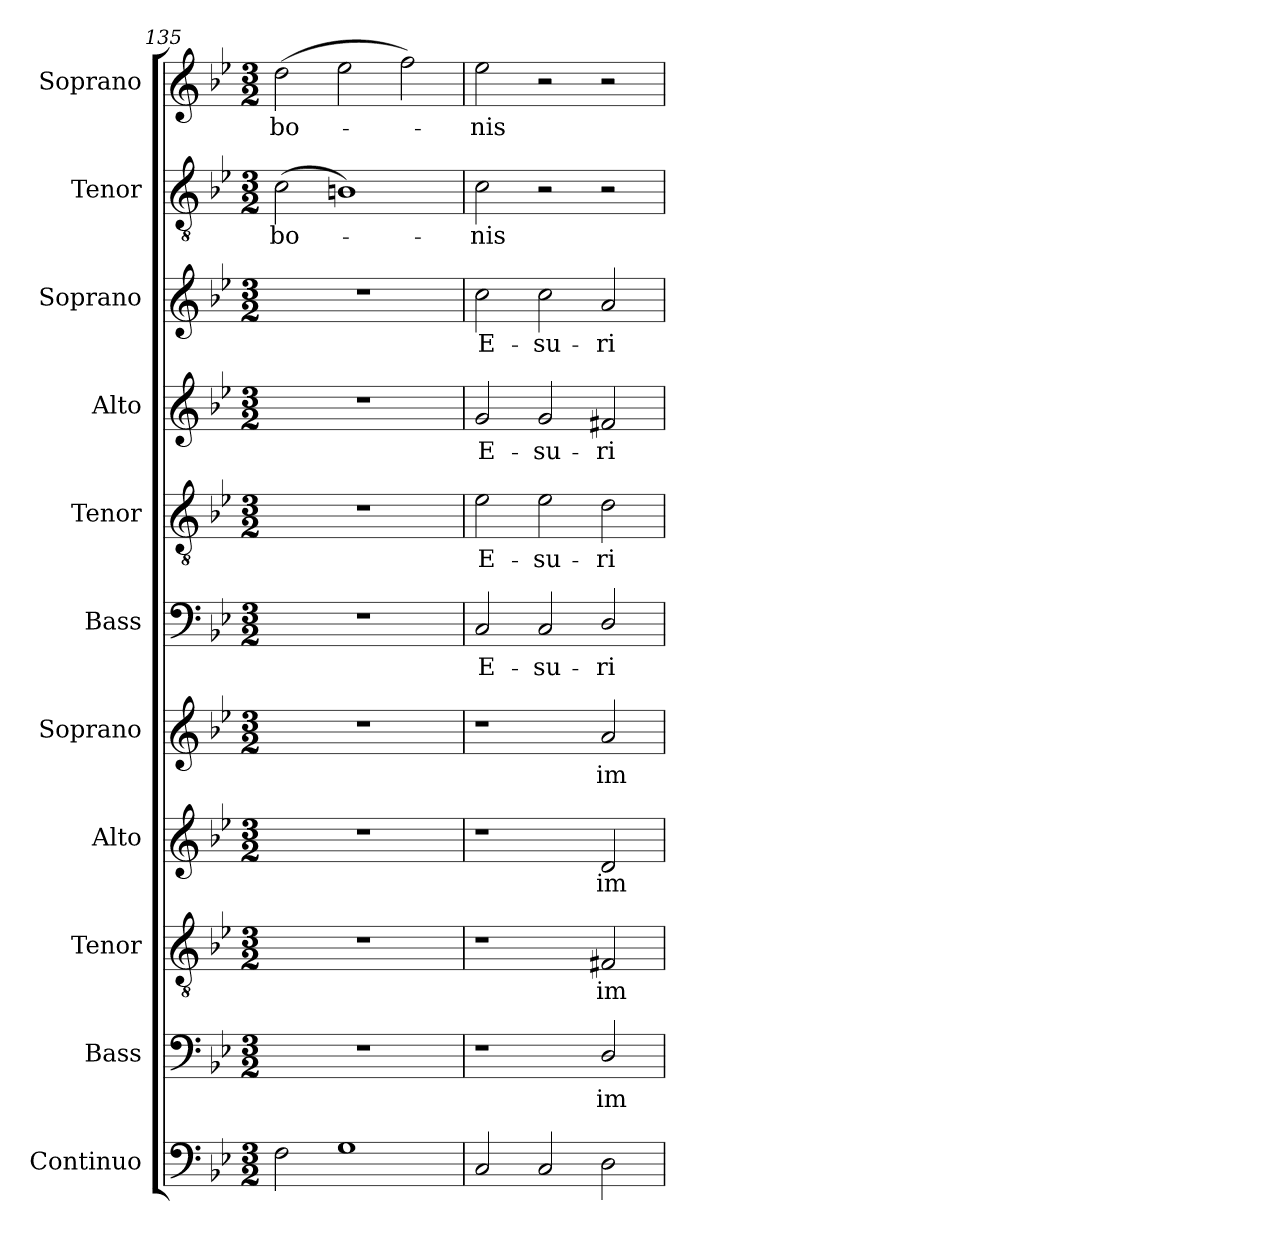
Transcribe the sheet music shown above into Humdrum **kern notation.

**kern	**kern	**text	**kern	**text	**kern	**text	**kern	**text	**kern	**text	**kern	**text	**kern	**text	**kern	**text	**kern	**text	**kern	**text
*part11	*part10	*part10	*part9	*part9	*part8	*part8	*part7	*part7	*part6	*part6	*part5	*part5	*part4	*part4	*part3	*part3	*part2	*part2	*part1	*part1
*staff11	*staff10	*staff10	*staff9	*staff9	*staff8	*staff8	*staff7	*staff7	*staff6	*staff6	*staff5	*staff5	*staff4	*staff4	*staff3	*staff3	*staff2	*staff2	*staff1	*staff1
*I"Continuo	*I"Bass	*	*I"Tenor	*	*I"Alto	*	*I"Soprano	*	*I"Bass	*	*I"Tenor	*	*I"Alto	*	*I"Soprano	*	*I"Tenor	*	*I"Soprano	*
*I'Cont.	*I'B.	*	*I'T.	*	*I'A.	*	*I'S.	*	*I'B.	*	*I'T.	*	*I'A.	*	*I'S.	*	*I'T.	*	*I'S.	*
*clefF4	*clefF4	*	*clefGv2	*	*clefG2	*	*clefG2	*	*clefF4	*	*clefGv2	*	*clefG2	*	*clefG2	*	*clefGv2	*	*clefG2	*
*	*	*	*ITrd7c12	*	*	*	*	*	*	*	*ITrd7c12	*	*	*	*	*	*ITrd7c12	*	*	*
*k[b-e-]	*k[b-e-]	*	*k[b-e-]	*	*k[b-e-]	*	*k[b-e-]	*	*k[b-e-]	*	*k[b-e-]	*	*k[b-e-]	*	*k[b-e-]	*	*k[b-e-]	*	*k[b-e-]	*
*B-:	*B-:	*	*B-:	*	*B-:	*	*B-:	*	*B-:	*	*B-:	*	*B-:	*	*B-:	*	*B-:	*	*B-:	*
*M3/2	*M3/2	*	*M3/2	*	*M3/2	*	*M3/2	*	*M3/2	*	*M3/2	*	*M3/2	*	*M3/2	*	*M3/2	*	*M3/2	*
=135	=135	=135	=135	=135	=135	=135	=135	=135	=135	=135	=135	=135	=135	=135	=135	=135	=135	=135	=135	=135
!	!LO:N:vis=1	!	!LO:N:vis=1	!	!LO:N:vis=1	!	!LO:N:vis=1	!	!LO:N:vis=1	!	!LO:N:vis=1	!	!LO:N:vis=1	!	!LO:N:vis=1	!	!	!	!	!
!	!	!	!	!	!	!	!	!	!	!	!	!	!	!	!	!	!	!LO:LY:b:color=#000000	!	!
!	!	!	!	!	!	!	!	!	!	!	!	!	!	!	!	!	!	!	!	!LO:LY:b:color=#000000
2Fi\	1.r	.	1.r	.	1.r	.	1.r	.	1.r	.	1.r	.	1.r	.	1.r	.	(2Ci\	bo-	(2ddi\	bo-
1Gi	.	.	.	.	.	.	.	.	.	.	.	.	.	.	.	.	1BBni)	.	2ee-i\	.
.	.	.	.	.	.	.	.	.	.	.	.	.	.	.	.	.	.	.	2ffi\)	.
=136	=136	=136	=136	=136	=136	=136	=136	=136	=136	=136	=136	=136	=136	=136	=136	=136	=136	=136	=136	=136
!	!	!	!	!	!	!	!	!	!	!LO:LY:b:color=#000000	!	!	!	!	!	!	!	!	!	!
!	!	!	!	!	!	!	!	!	!	!	!	!LO:LY:b:color=#000000	!	!	!	!	!	!	!	!
!	!	!	!	!	!	!	!	!	!	!	!	!	!	!LO:LY:b:color=#000000	!	!	!	!	!	!
!	!	!	!	!	!	!	!	!	!	!	!	!	!	!	!	!LO:LY:b:color=#000000	!	!	!	!
!	!	!	!	!	!	!	!	!	!	!	!	!	!	!	!	!	!	!LO:LY:b:color=#000000	!	!
!	!	!	!	!	!	!	!	!	!	!	!	!	!	!	!	!	!	!	!	!LO:LY:b:color=#000000
2Ci/	1r	.	1r	.	1r	.	1r	.	2Ci/	E-	2E-i\	E-	2gi/	E-	2cci\	E-	2Ci\	-nis	2ee-i\	-nis
!	!	!	!	!	!	!	!	!	!	!LO:LY:b:color=#000000	!	!	!	!	!	!	!	!	!	!
!	!	!	!	!	!	!	!	!	!	!	!	!LO:LY:b:color=#000000	!	!	!	!	!	!	!	!
!	!	!	!	!	!	!	!	!	!	!	!	!	!	!LO:LY:b:color=#000000	!	!	!	!	!	!
!	!	!	!	!	!	!	!	!	!	!	!	!	!	!	!	!LO:LY:b:color=#000000	!	!	!	!
2Ci/	.	.	.	.	.	.	.	.	2Ci/	-su-	2E-i\	-su-	2gi/	-su-	2cci\	-su-	2r	.	2r	.
!	!	!LO:LY:b:color=#000000	!	!	!	!	!	!	!	!	!	!	!	!	!	!	!	!	!	!
!	!	!	!	!LO:LY:b:color=#000000	!	!	!	!	!	!	!	!	!	!	!	!	!	!	!	!
!	!	!	!	!	!	!LO:LY:b:color=#000000	!	!	!	!	!	!	!	!	!	!	!	!	!	!
!	!	!	!	!	!	!	!	!LO:LY:b:color=#000000	!	!	!	!	!	!	!	!	!	!	!	!
!	!	!	!	!	!	!	!	!	!	!LO:LY:b:color=#000000	!	!	!	!	!	!	!	!	!	!
!	!	!	!	!	!	!	!	!	!	!	!	!LO:LY:b:color=#000000	!	!	!	!	!	!	!	!
!	!	!	!	!	!	!	!	!	!	!	!	!	!	!LO:LY:b:color=#000000	!	!	!	!	!	!
!	!	!	!	!	!	!	!	!	!	!	!	!	!	!	!	!LO:LY:b:color=#000000	!	!	!	!
2Di\	2Di/	im-	2FF#Xi/	im-	2di/	im-	2ai/	im-	2Di/	-ri-	2Di\	-ri-	2f#Xi/	-ri-	2ai/	-ri-	2r	.	2r	.
=	=	=	=	=	=	=	=	=	=	=	=	=	=	=	=	=	=	=	=	=
*-	*-	*-	*-	*-	*-	*-	*-	*-	*-	*-	*-	*-	*-	*-	*-	*-	*-	*-	*-	*-
